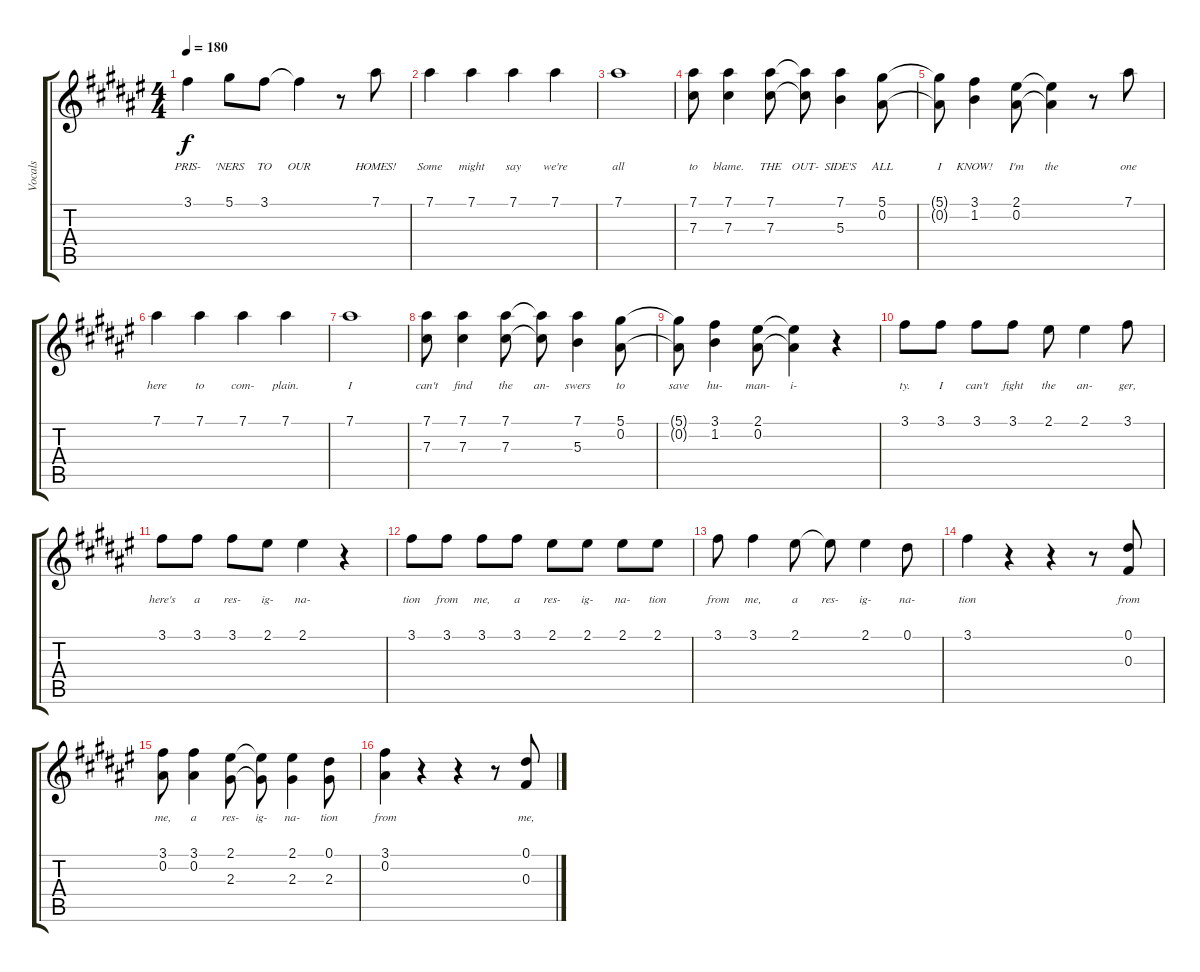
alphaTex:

\track ("Vocals" "Vocals") {instrument overdrivenguitar}
\staff {score tabs}
\tuning (Eb4 Bb3 Gb3 Db3 Ab2 Eb2) {hide}
\ts (4 4)
\tempo 180
\clef g2
\ks f#
3.1.4{lyrics (0 "") lyrics (1 "PRIS-") lyrics (2 "") lyrics (3 "") lyrics (4 "") dy f} 5.1.8{lyrics (0 "") lyrics (1 "'NERS") lyrics (2 "") lyrics (3 "") lyrics (4 "")} 3.1.8{lyrics (0 "") lyrics (1 "TO") lyrics (2 "") lyrics (3 "") lyrics (4 "")} 3.1{t}.4{lyrics (0 "") lyrics (1 "OUR") lyrics (2 "") lyrics (3 "") lyrics (4 "")} r.8 7.1.8{lyrics (0 "") lyrics (1 "HOMES!") lyrics (2 "") lyrics (3 "") lyrics (4 "")} |
7.1.4{lyrics (0 "") lyrics (1 "Some") lyrics (2 "") lyrics (3 "") lyrics (4 "")} 7.1.4{lyrics (0 "") lyrics (1 "might") lyrics (2 "") lyrics (3 "") lyrics (4 "")} 7.1.4{lyrics (0 "") lyrics (1 "say") lyrics (2 "") lyrics (3 "") lyrics (4 "")} 7.1.4{lyrics (0 "") lyrics (1 "we're") lyrics (2 "") lyrics (3 "") lyrics (4 "")} |
7.1.1{lyrics (0 "") lyrics (1 "all") lyrics (2 "") lyrics (3 "") lyrics (4 "")} |
(7.1 7.3).8{lyrics (0 "") lyrics (1 "to") lyrics (2 "") lyrics (3 "") lyrics (4 "")} (7.1 7.3).4{lyrics (0 "") lyrics (1 "blame.") lyrics (2 "") lyrics (3 "") lyrics (4 "")} (7.1 7.3).8{lyrics (0 "") lyrics (1 "THE") lyrics (2 "") lyrics (3 "") lyrics (4 "")} (7.1{t} 7.3{t}).8{lyrics (0 "") lyrics (1 "OUT-") lyrics (2 "") lyrics (3 "") lyrics (4 "")} (7.1 5.3).4{lyrics (0 "") lyrics (1 "SIDE'S") lyrics (2 "") lyrics (3 "") lyrics (4 "")} (5.1 0.2).8{lyrics (0 "") lyrics (1 "ALL") lyrics (2 "") lyrics (3 "") lyrics (4 "")} |
(5.1{t} 0.2{t}).8{lyrics (0 "") lyrics (1 "I") lyrics (2 "") lyrics (3 "") lyrics (4 "")} (3.1 1.2).4{lyrics (0 "") lyrics (1 "KNOW!") lyrics (2 "") lyrics (3 "") lyrics (4 "")} (2.1 0.2).8{lyrics (0 "") lyrics (1 "I'm") lyrics (2 "") lyrics (3 "") lyrics (4 "")} (2.1{t} 0.2{t}).4{lyrics (0 "") lyrics (1 "the") lyrics (2 "") lyrics (3 "") lyrics (4 "")} r.8 7.1.8{lyrics (0 "") lyrics (1 "one") lyrics (2 "") lyrics (3 "") lyrics (4 "")} |
7.1.4{lyrics (0 "") lyrics (1 "here") lyrics (2 "") lyrics (3 "") lyrics (4 "")} 7.1.4{lyrics (0 "") lyrics (1 "to") lyrics (2 "") lyrics (3 "") lyrics (4 "")} 7.1.4{lyrics (0 "") lyrics (1 "com-") lyrics (2 "") lyrics (3 "") lyrics (4 "")} 7.1.4{lyrics (0 "") lyrics (1 "plain.") lyrics (2 "") lyrics (3 "") lyrics (4 "")} |
7.1.1{lyrics (0 "") lyrics (1 "I") lyrics (2 "") lyrics (3 "") lyrics (4 "")} |
(7.1 7.3).8{lyrics (0 "") lyrics (1 "can't") lyrics (2 "") lyrics (3 "") lyrics (4 "")} (7.1 7.3).4{lyrics (0 "") lyrics (1 "find") lyrics (2 "") lyrics (3 "") lyrics (4 "")} (7.1 7.3).8{lyrics (0 "") lyrics (1 "the") lyrics (2 "") lyrics (3 "") lyrics (4 "")} (7.1{t} 7.3{t}).8{lyrics (0 "") lyrics (1 "an-") lyrics (2 "") lyrics (3 "") lyrics (4 "")} (7.1 5.3).4{lyrics (0 "") lyrics (1 "swers") lyrics (2 "") lyrics (3 "") lyrics (4 "")} (5.1 0.2).8{lyrics (0 "") lyrics (1 "to") lyrics (2 "") lyrics (3 "") lyrics (4 "")} |
(5.1{t} 0.2{t}).8{lyrics (0 "") lyrics (1 "save") lyrics (2 "") lyrics (3 "") lyrics (4 "")} (3.1 1.2).4{lyrics (0 "") lyrics (1 "hu-") lyrics (2 "") lyrics (3 "") lyrics (4 "")} (2.1 0.2).8{lyrics (0 "") lyrics (1 "man-") lyrics (2 "") lyrics (3 "") lyrics (4 "")} (2.1{t} 0.2{t}).4{lyrics (0 "") lyrics (1 "i-") lyrics (2 "") lyrics (3 "") lyrics (4 "")} r.4 |
3.1.8{lyrics (0 "") lyrics (1 "ty.") lyrics (2 "") lyrics (3 "") lyrics (4 "")} 3.1.8{lyrics (0 "") lyrics (1 "I") lyrics (2 "") lyrics (3 "") lyrics (4 "")} 3.1.8{lyrics (0 "") lyrics (1 "can't") lyrics (2 "") lyrics (3 "") lyrics (4 "")} 3.1.8{lyrics (0 "") lyrics (1 "fight") lyrics (2 "") lyrics (3 "") lyrics (4 "")} 2.1.8{lyrics (0 "") lyrics (1 "the") lyrics (2 "") lyrics (3 "") lyrics (4 "")} 2.1.4{lyrics (0 "") lyrics (1 "an-") lyrics (2 "") lyrics (3 "") lyrics (4 "")} 3.1.8{lyrics (0 "") lyrics (1 "ger,") lyrics (2 "") lyrics (3 "") lyrics (4 "")} |
3.1.8{lyrics (0 "") lyrics (1 "here's") lyrics (2 "") lyrics (3 "") lyrics (4 "")} 3.1.8{lyrics (0 "") lyrics (1 "a") lyrics (2 "") lyrics (3 "") lyrics (4 "")} 3.1.8{lyrics (0 "") lyrics (1 "res-") lyrics (2 "") lyrics (3 "") lyrics (4 "")} 2.1.8{lyrics (0 "") lyrics (1 "ig-") lyrics (2 "") lyrics (3 "") lyrics (4 "")} 2.1.4{lyrics (0 "") lyrics (1 "na-") lyrics (2 "") lyrics (3 "") lyrics (4 "")} r.4 |
3.1.8{lyrics (0 "") lyrics (1 "tion") lyrics (2 "") lyrics (3 "") lyrics (4 "")} 3.1.8{lyrics (0 "") lyrics (1 "from") lyrics (2 "") lyrics (3 "") lyrics (4 "")} 3.1.8{lyrics (0 "") lyrics (1 "me,") lyrics (2 "") lyrics (3 "") lyrics (4 "")} 3.1.8{lyrics (0 "") lyrics (1 "a") lyrics (2 "") lyrics (3 "") lyrics (4 "")} 2.1.8{lyrics (0 "") lyrics (1 "res-") lyrics (2 "") lyrics (3 "") lyrics (4 "")} 2.1.8{lyrics (0 "") lyrics (1 "ig-") lyrics (2 "") lyrics (3 "") lyrics (4 "")} 2.1.8{lyrics (0 "") lyrics (1 "na-") lyrics (2 "") lyrics (3 "") lyrics (4 "")} 2.1.8{lyrics (0 "") lyrics (1 "tion") lyrics (2 "") lyrics (3 "") lyrics (4 "")} |
3.1.8{lyrics (0 "") lyrics (1 "from") lyrics (2 "") lyrics (3 "") lyrics (4 "")} 3.1.4{lyrics (0 "") lyrics (1 "me,") lyrics (2 "") lyrics (3 "") lyrics (4 "")} 2.1.8{lyrics (0 "") lyrics (1 "a") lyrics (2 "") lyrics (3 "") lyrics (4 "")} 2.1{t}.8{lyrics (0 "") lyrics (1 "res-") lyrics (2 "") lyrics (3 "") lyrics (4 "")} 2.1.4{lyrics (0 "") lyrics (1 "ig-") lyrics (2 "") lyrics (3 "") lyrics (4 "")} 0.1.8{lyrics (0 "") lyrics (1 "na-") lyrics (2 "") lyrics (3 "") lyrics (4 "")} |
3.1.4{lyrics (0 "") lyrics (1 "tion") lyrics (2 "") lyrics (3 "") lyrics (4 "")} r.4 r.4 r.8 (0.1 0.3).8{lyrics (0 "") lyrics (1 "from") lyrics (2 "") lyrics (3 "") lyrics (4 "")} |
(3.1 0.2).8{lyrics (0 "") lyrics (1 "me,") lyrics (2 "") lyrics (3 "") lyrics (4 "")} (3.1 0.2).4{lyrics (0 "") lyrics (1 "a") lyrics (2 "") lyrics (3 "") lyrics (4 "")} (2.1 2.3).8{lyrics (0 "") lyrics (1 "res-") lyrics (2 "") lyrics (3 "") lyrics (4 "")} (2.1{t} 2.3{t}).8{lyrics (0 "") lyrics (1 "ig-") lyrics (2 "") lyrics (3 "") lyrics (4 "")} (2.1 2.3).4{lyrics (0 "") lyrics (1 "na-") lyrics (2 "") lyrics (3 "") lyrics (4 "")} (0.1 2.3).8{lyrics (0 "") lyrics (1 "tion") lyrics (2 "") lyrics (3 "") lyrics (4 "")} |
(3.1 0.2).4{lyrics (0 "") lyrics (1 "from") lyrics (2 "") lyrics (3 "") lyrics (4 "")} r.4 r.4 r.8 (0.1 0.3).8{lyrics (0 "") lyrics (1 "me,") lyrics (2 "") lyrics (3 "") lyrics (4 "")}
